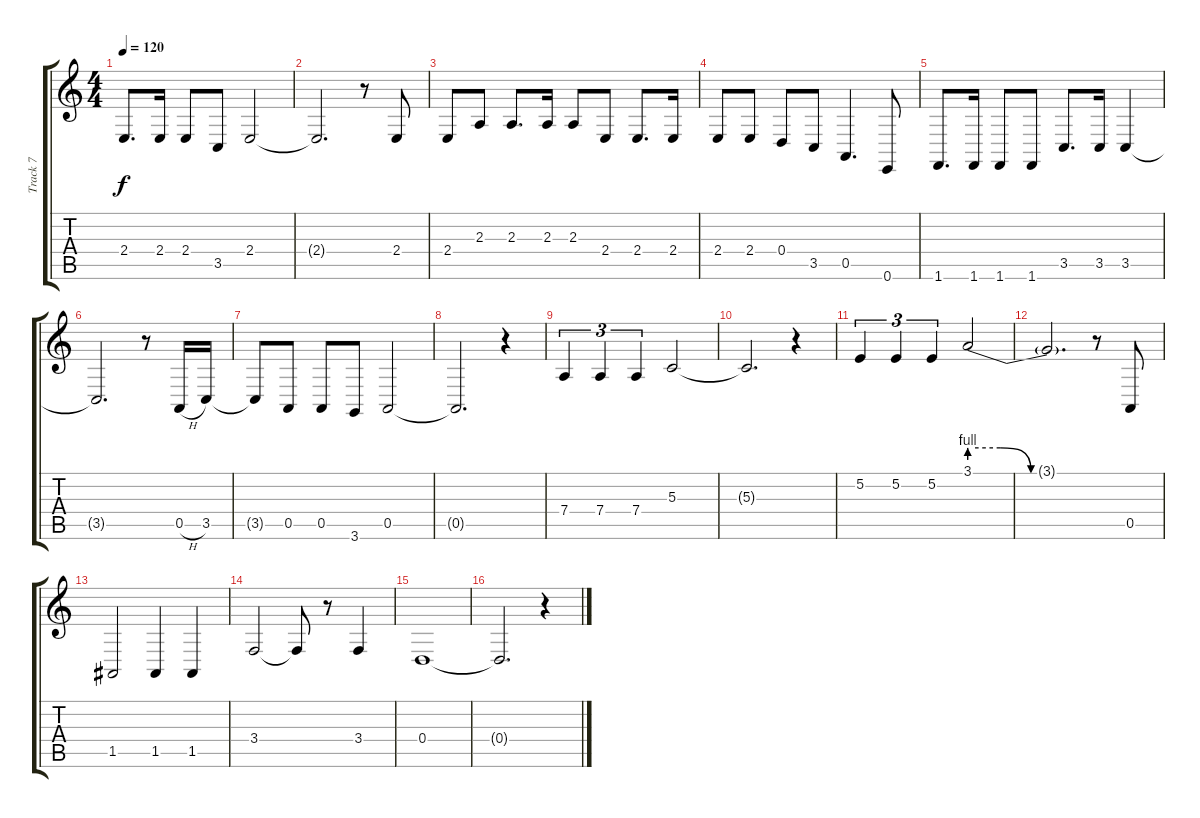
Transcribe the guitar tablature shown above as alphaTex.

\track ("Track 7" "Track 7") {instrument lead6voice}
\staff {score tabs}
\tuning (E4 B3 G3 D3 A2 E2) {hide}
\ts (4 4)
\tempo 120
\clef g2
\ks c
2.4.8{d dy f} 2.4.16 2.4.8 3.5.8 2.4.2 |
2.4{t}.2{d} r.8 2.4.8 |
2.4.8 2.3.8 2.3.8{d} 2.3.16 2.3.8 2.4.8 2.4.8{d} 2.4.16 |
2.4.8 2.4.8 0.4.8 3.5.8 0.5.4{d} 0.6.8 |
1.6.8{d} 1.6.16 1.6.8 1.6.8 3.5.8{d} 3.5.16 3.5.4 |
3.5{t}.2{d} r.8 0.5{h}.16 3.5.16 |
3.5{t}.8 0.5.8 0.5.8 3.6.8 0.5.2 |
0.5{t}.2{d} r.4 |
7.4.4{tu (3 2)} 7.4.4{tu (3 2)} 7.4.4{tu (3 2)} 5.3.2 |
5.3{t}.2{d} r.4 |
5.2.4{tu (3 2)} 5.2.4{tu (3 2)} 5.2.4{tu (3 2)} 3.1{be (custom 0 4 15 4 30 0 60 0)}.2 |
3.1{t}.2{d} r.8 0.5.8 |
1.5.2 1.5.4 1.5.4 |
3.4.2 3.4{t}.8 r.8 3.4.4 |
0.4.1 |
0.4{t}.2{d} r.4
